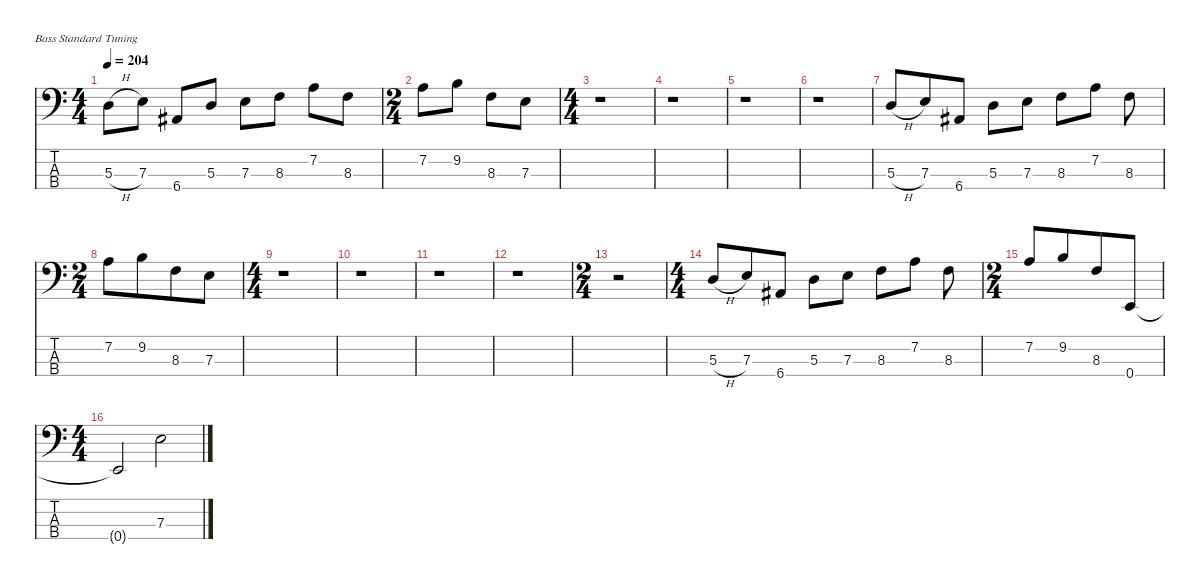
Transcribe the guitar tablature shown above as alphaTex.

\defaultSystemsLayout 4
\hideDynamics
\bracketExtendMode nobrackets
\singleTrackTrackNamePolicy hidden
\multiTrackTrackNamePolicy hidden
\firstSystemTrackNameMode fullname
\firstSystemTrackNameOrientation horizontal
\otherSystemsTrackNameOrientation horizontal
\track ("Bass" "el.bs.") {instrument electricbassfinger}
\staff {score tabs}
\tuning (G2 D2 A1 E1)
\ts (4 4)
\beaming (8 2 2 2 2)
\tempo 204
\clef f4
\ks c
5.3{h}.8{dy f instrument electricbassfinger beam Down} 7.3.8{beam Down} 6.4{acc #}.8{beam Up} 5.3.8{beam Up} 7.3.8{beam Down} 8.3.8{beam Down} 7.2.8{beam Down} 8.3.8{beam Down} |
\ts (2 4)
\beaming (8 2 2)
7.2.8{beam Down} 9.2.8{beam Down} 8.3.8{beam Down} 7.3.8{beam Down} |
\ts (4 4)
\beaming (8 2 2 2 2)
r.1{beam Down} |
r.1{beam Down} |
r.1{beam Down} |
r.1{beam Down} |
\beaming (8 3 2 2 1)
5.3{h}.8{beam Up} 7.3.8{beam Up} 6.4{acc #}.8{beam Up} 5.3.8{beam Down} 7.3.8{beam Down} 8.3.8{beam Down} 7.2.8{beam Down} 8.3.8{beam Down} |
\ts (2 4)
\beaming (8 4)
7.2.8{beam Down} 9.2.8{beam Down} 8.3.8{beam Down} 7.3.8{beam Down} |
\ts (4 4)
\beaming (8 3 2 2 1)
r.1{beam Down} |
\beaming (8 2 2 2 2)
r.1{beam Down} |
r.1{beam Down} |
r.1{beam Down} |
\ts (2 4)
\beaming (8 2 2)
r.2{beam Down} |
\ts (4 4)
\beaming (8 3 2 2 1)
5.3{h}.8{beam Up} 7.3.8{beam Up} 6.4{acc #}.8{beam Up} 5.3.8{beam Down} 7.3.8{beam Down} 8.3.8{beam Down} 7.2.8{beam Down} 8.3.8{beam Down} |
\ts (2 4)
\beaming (8 4)
7.2.8{beam Up} 9.2.8{beam Up} 8.3.8{beam Up} 0.4.8{dy mf beam Up} |
\ts (4 4)
\beaming (8 2 2 2 2)
0.4{t}.2{dy f beam Up} 7.3.2{beam Down}
